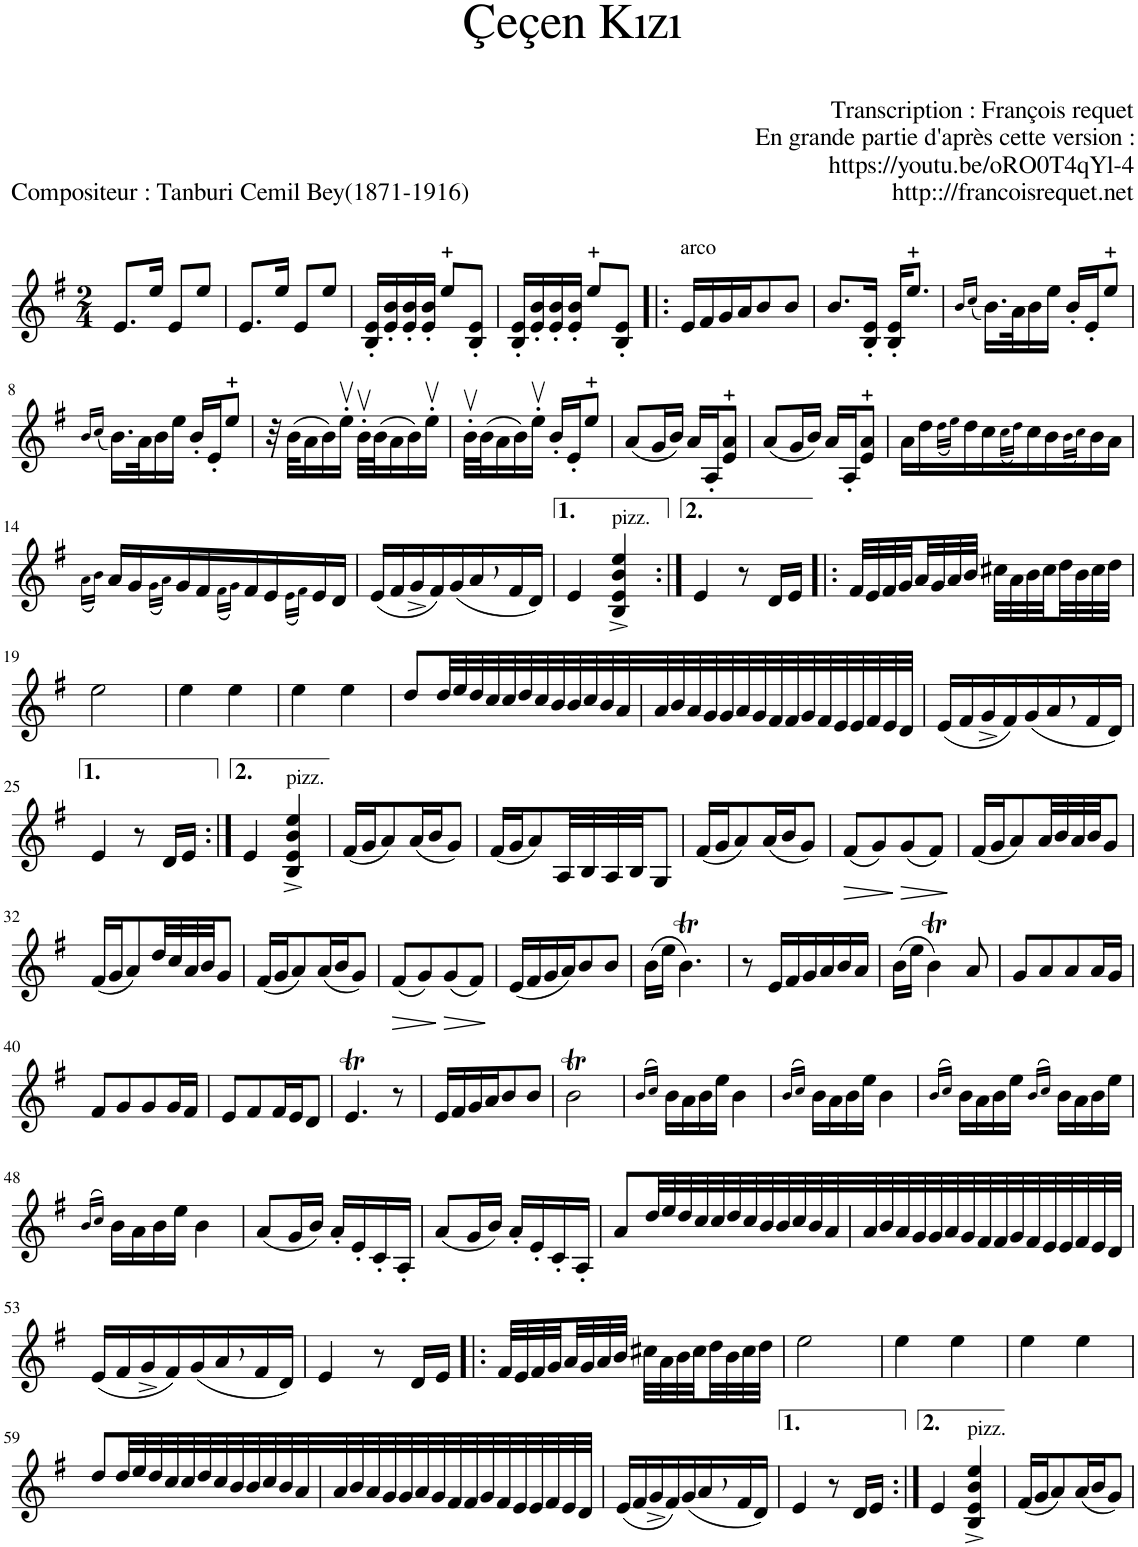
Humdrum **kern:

**kern	**dynam
*part1	*part1
*staff1	*staff1
*I"Piano	*
*I'Pno	*
*clefG2	*
*k[f#]	*
*e:	*
*M2/4	*
=1	=1
8.e/L	.
16ee/Jk	.
8e/L	.
8ee/J	.
=2	=2
8.e/L	.
16ee/Jk	.
8e/L	.
8ee/J	.
=3	=3
16B/' 16e/'LL	.
16e/' 16b/'	.
16e/' 16b/'	.
16e/' 16b/'JJ	.
8ee/L	.
8B/' 8e/'J	.
=4	=4
16B/' 16e/'LL	.
16e/' 16b/'	.
16e/' 16b/'	.
16e/' 16b/'JJ	.
8ee/L	.
8B/' 8e/'J	.
=5!|:	=5!|:
!LO:TX:a:t=arco	!
16e/LL	.
16f#/	.
16g/	.
16a/J	.
8b/	.
8b/J	.
=6	=6
8.b/L	.
16B/' 16e/'Jk	.
16B/' 16e/'KL	.
8.ee/J	.
=7	=7
16qb/LL	.
(16qcc/JJ	.
16.b\LL)	.
32a\K	.
16b\	.
16ee\JJ	.
16b'/LL	.
16e'/J	.
8ee/J	.
!!LO:LB:g=z
=8	=8
16qb/LL	.
(16qcc/JJ	.
16.b\LL)	.
32a\K	.
16b\	.
16ee\JJ	.
16b'/LL	.
16e'/J	.
8ee/J	.
=9	=9
32r	.
(32b\KLL	.
16a\	.
16b\)	.
16eev'\JJ	.
32bv'\LLL	.
(32b\J	.
16a\	.
16b\)	.
16eev'\JJ	.
=10	=10
32bv'\LLL	.
(32b\J	.
16a\	.
16b\)	.
16eev'\JJ	.
16b'/LL	.
16e'/J	.
8ee/J	.
=11	=11
(8a/L	.
16g/L	.
16b/JJ)	.
16a/LL	.
16A'/J	.
8e/ 8a/J	.
=12	=12
(8a/L	.
16g/L	.
16b/JJ)	.
16a/LL	.
16A'/J	.
8e/ 8a/J	.
=13	=13
16a\LL	.
16dd\	.
(<16qdd\LL	.
16qee\JJ)	.
16dd\	.
16cc\	.
(<16qcc\LL	.
16qdd\JJ)	.
16cc\	.
16b\	.
(<16qb\LL	.
16qcc\JJ)	.
16b\	.
16a\JJ	.
!!LO:LB:g=z
=14	=14
(<16qa\LL	.
16qb\JJ)	.
16a/LL	.
16g/	.
(<16qg\LL	.
16qa\JJ)	.
16g/	.
16f#/	.
(<16qf#\LL	.
16qg\JJ)	.
16f#/	.
16e/	.
(<16qe\LL	.
16qf#\JJ)	.
16e/	.
16d/JJ	.
=15	=15
(16e/LL	.
16f#/	.
16g^/	.
16f#/)	.
(16g/	.
16a,/	.
16f#/	.
16d/JJ)	.
=16	=16
4e/	.
!LO:TX:a:t=pizz.	!
4B/^ 4e/^ 4b/^ 4ee/^	.
=17:|!	=17:|!
4e/	.
8r	.
16d/LL	.
16e/JJ	.
=18!|:	=18!|:
32f#/LLL	.
32e/	.
32f#/	.
32g/	.
32a/	.
32g/	.
32a/	.
32b/JJJ	.
32cc#X\LLL	.
32a\	.
32b\	.
32cc#\	.
32dd\	.
32b\	.
32cc#\	.
32dd\JJJ	.
!!LO:LB:g=z
=19	=19
2ee\	.
=20	=20
4ee\	.
4ee\	.
=21	=21
4ee\	.
4ee\	.
=22	=22
8dd/L	.
32dd/LL	.
32ee/	.
32dd/	.
32cc/	.
32cc/	.
32dd/	.
32cc/	.
32b/	.
32b/	.
32cc/	.
32b/	.
32a/	.
=23	=23
32a/	.
32b/	.
32a/	.
32g/	.
32g/	.
32a/	.
32g/	.
32f#/	.
32f#/	.
32g/	.
32f#/	.
32e/	.
32e/	.
32f#/	.
32e/	.
32d/JJJ	.
=24	=24
(16e/LL	.
16f#/	.
16g^/	.
16f#/)	.
(16g/	.
16a,/	.
16f#/	.
16d/JJ)	.
!!LO:LB:g=z
=25	=25
4e/	.
8r	.
16d/LL	.
16e/JJ	.
=26:|!	=26:|!
4e/	.
!LO:TX:a:t=pizz.	!
4B/^ 4e/^ 4b/^ 4ee/^	.
=27	=27
(16f#/LL	.
16g/J	.
8a/)	.
(16a/L	.
16b/J	.
8g/J)	.
=28	=28
(16f#/LL	.
16g/J	.
8a/)	.
32A/LL	.
32B/	.
32A/	.
32B/JJ	.
8G/J	.
=29	=29
(16f#/LL	.
16g/J	.
8a/)	.
(16a/L	.
16b/J	.
8g/J)	.
=30	=30
!	!LO:HP:b
(8f#/L	>
8g/)	.
!	!LO:HP:n=1:b
(8g/	] >
8f#/J)	.
.	]
=31	=31
(16f#/LL	.
16g/J	.
8a/)	.
32a/LL	.
32b/	.
32a/	.
32b/JJ	.
8g/J	.
!!LO:LB:g=z
=32	=32
(16f#/LL	.
16g/J	.
8a/)	.
32dd/LL	.
32cc/	.
32a/	.
32b/JJ	.
8g/J	.
=33	=33
(16f#/LL	.
16g/J	.
8a/)	.
(16a/L	.
16b/J	.
8g/J)	.
=34	=34
!	!LO:HP:b
(8f#/L	>
8g/)	.
!	!LO:HP:n=1:b
(8g/	] >
8f#/J)	.
.	]
=35	=35
(16e/LL	.
16f#/	.
16g/	.
16a/J)	.
8b/	.
8b/J	.
=36	=36
(16b\LL	.
16ee\JJ	.
4.bt\)	.
=37	=37
8r	.
16e/LL	.
16f#/	.
16g/	.
16a/	.
16b/	.
16a/JJ	.
=38	=38
(16b\LL	.
16ee\JJ	.
4bt\)	.
8a/	.
=39	=39
8g/L	.
8a/	.
8a/	.
16a/L	.
16g/JJ	.
!!LO:LB:g=z
=40	=40
8f#/L	.
8g/	.
8g/	.
16g/L	.
16f#/JJ	.
=41	=41
8e/L	.
8f#/	.
16f#/L	.
16e/J	.
8d/J	.
=42	=42
4.eT/	.
8r	.
=43	=43
16e/LL	.
16f#/	.
16g/	.
16a/J	.
8b/	.
8b/J	.
=44	=44
2bt\	.
=45	=45
(>16qb/LL	.
16qcc/JJ)	.
16b\LL	.
16a\	.
16b\	.
16ee\JJ	.
4b\	.
=46	=46
(>16qb/LL	.
16qcc/JJ)	.
16b\LL	.
16a\	.
16b\	.
16ee\JJ	.
4b\	.
=47	=47
(>16qb/LL	.
16qcc/JJ)	.
16b\LL	.
16a\	.
16b\	.
16ee\JJ	.
(>16qb/LL	.
16qcc/JJ)	.
16b\LL	.
16a\	.
16b\	.
16ee\JJ	.
!!LO:LB:g=z
=48	=48
(>16qb/LL	.
16qcc/JJ)	.
16b\LL	.
16a\	.
16b\	.
16ee\JJ	.
4b\	.
=49	=49
(8a/L	.
16g/L	.
16b/JJ)	.
16a'/LL	.
16e'/	.
16c'/	.
16A'/JJ	.
=50	=50
(8a/L	.
16g/L	.
16b/JJ)	.
16a'/LL	.
16e'/	.
16c'/	.
16A'/JJ	.
=51	=51
8a/L	.
32dd/LL	.
32ee/	.
32dd/	.
32cc/	.
32cc/	.
32dd/	.
32cc/	.
32b/	.
32b/	.
32cc/	.
32b/	.
32a/	.
=52	=52
32a/	.
32b/	.
32a/	.
32g/	.
32g/	.
32a/	.
32g/	.
32f#/	.
32f#/	.
32g/	.
32f#/	.
32e/	.
32e/	.
32f#/	.
32e/	.
32d/JJJ	.
!!LO:LB:g=z
=53	=53
(16e/LL	.
16f#/	.
16g^/	.
16f#/)	.
(16g/	.
16a,/	.
16f#/	.
16d/JJ)	.
=54	=54
4e/	.
8r	.
16d/LL	.
16e/JJ	.
=55!|:	=55!|:
32f#/LLL	.
32e/	.
32f#/	.
32g/	.
32a/	.
32g/	.
32a/	.
32b/JJJ	.
32cc#X\LLL	.
32a\	.
32b\	.
32cc#\	.
32dd\	.
32b\	.
32cc#\	.
32dd\JJJ	.
=56	=56
2ee\	.
=57	=57
4ee\	.
4ee\	.
=58	=58
4ee\	.
4ee\	.
!!LO:LB:g=z
=59	=59
8dd/L	.
32dd/LL	.
32ee/	.
32dd/	.
32cc/	.
32cc/	.
32dd/	.
32cc/	.
32b/	.
32b/	.
32cc/	.
32b/	.
32a/	.
=60	=60
32a/	.
32b/	.
32a/	.
32g/	.
32g/	.
32a/	.
32g/	.
32f#/	.
32f#/	.
32g/	.
32f#/	.
32e/	.
32e/	.
32f#/	.
32e/	.
32d/JJJ	.
=61	=61
(16e/LL	.
16f#/	.
16g^/	.
16f#/)	.
(16g/	.
16a,/	.
16f#/	.
16d/JJ)	.
=62	=62
4e/	.
8r	.
16d/LL	.
16e/JJ	.
=63:|!	=63:|!
4e/	.
!LO:TX:a:t=pizz.	!
4B/^ 4e/^ 4b/^ 4ee/^	.
=64	=64
(16f#/LL	.
16g/J	.
8a/)	.
(16a/L	.
16b/J	.
8g/J)	.
=	=
*-	*-
